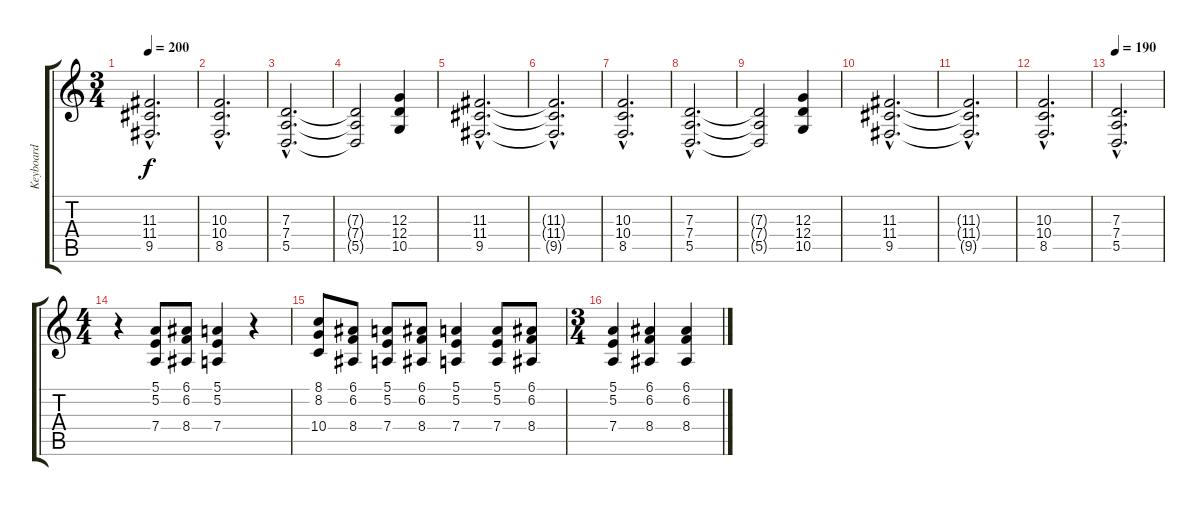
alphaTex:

\track ("Keyboard" "Keyboard") {instrument choiraahs}
\staff {score tabs}
\tuning (E4 B3 G3 D3 A2 E2) {hide}
\ts (3 4)
\tempo 200
\clef g2
\ks c
(11.3{hac t} 11.4{hac t} 9.5{hac t}).2{d dy f} |
(10.3{hac} 10.4{hac} 8.5{hac}).2{d} |
(7.3{hac} 7.4{hac} 5.5{hac}).2{d} |
(7.3{t} 7.4{t} 5.5{t}).2 (12.3 12.4 10.5).4 |
(11.3{hac} 11.4{hac} 9.5{hac}).2{d} |
(11.3{hac t} 11.4{hac t} 9.5{hac t}).2{d} |
(10.3{hac} 10.4{hac} 8.5{hac}).2{d} |
(7.3{hac} 7.4{hac} 5.5{hac}).2{d} |
(7.3{t} 7.4{t} 5.5{t}).2 (12.3 12.4 10.5).4 |
(11.3{hac} 11.4{hac} 9.5{hac}).2{d} |
(11.3{hac t} 11.4{hac t} 9.5{hac t}).2{d} |
(10.3{hac} 10.4{hac} 8.5{hac}).2{d} |
\tempo 190
(7.3{hac} 7.4{hac} 5.5{hac}).2{d} |
\ts (4 4)
r.4 (5.1 5.2 7.4).8 (6.1 6.2 8.4).8 (5.1 5.2 7.4).4 r.4 |
(8.1 8.2 10.4).8 (6.1 6.2 8.4).8 (5.1 5.2 7.4).8 (6.1 6.2 8.4).8 (5.1 5.2 7.4).4 (5.1 5.2 7.4).8 (6.1 6.2 8.4).8 |
\ts (3 4)
(5.1 5.2 7.4).4 (6.1 6.2 8.4).4 (6.1 6.2 8.4).4
